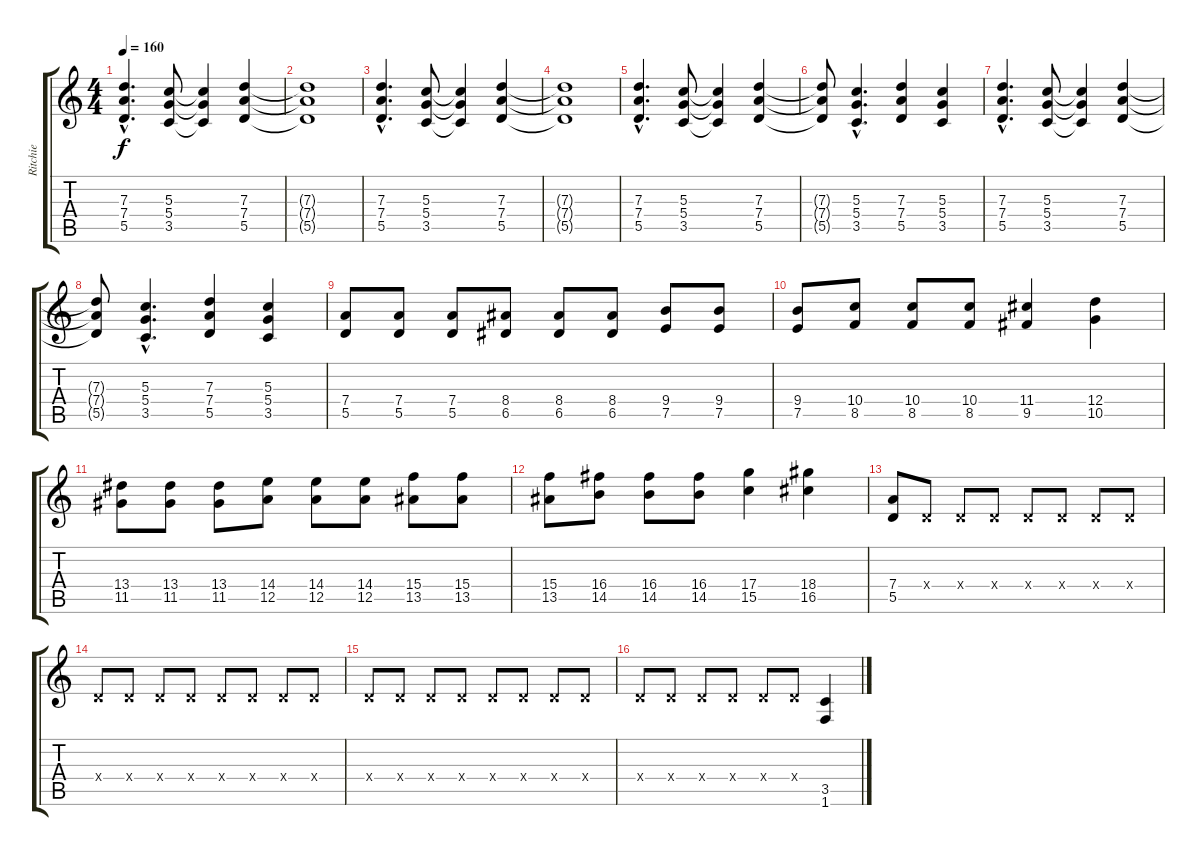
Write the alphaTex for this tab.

\track ("Ritchie" "Ritchie") {instrument overdrivenguitar}
\staff {score tabs}
\tuning (E4 B3 G3 D3 A2 E2) {hide}
\ts (4 4)
\tempo 160
\clef g2
\ks c
(7.3{hac} 7.4{hac} 5.5{hac}).4{d dy f} (5.3 5.4 3.5).8 (5.3{t} 5.4{t} 3.5{t}).4 (7.3 7.4 5.5).4 |
(7.3{t} 7.4{t} 5.5{t}).1 |
(7.3{hac} 7.4{hac} 5.5{hac}).4{d} (5.3 5.4 3.5).8 (5.3{t} 5.4{t} 3.5{t}).4 (7.3 7.4 5.5).4 |
(7.3{t} 7.4{t} 5.5{t}).1 |
(7.3{hac} 7.4{hac} 5.5{hac}).4{d} (5.3 5.4 3.5).8 (5.3{t} 5.4{t} 3.5{t}).4 (7.3 7.4 5.5).4 |
(7.3{t} 7.4{t} 5.5{t}).8 (5.3{hac} 5.4{hac} 3.5{hac}).4{d} (7.3 7.4 5.5).4 (5.3 5.4 3.5).4 |
(7.3{hac} 7.4{hac} 5.5{hac}).4{d} (5.3 5.4 3.5).8 (5.3{t} 5.4{t} 3.5{t}).4 (7.3 7.4 5.5).4 |
(7.3{t} 7.4{t} 5.5{t}).8 (5.3{hac} 5.4{hac} 3.5{hac}).4{d} (7.3 7.4 5.5).4 (5.3 5.4 3.5).4 |
(7.4 5.5).8 (7.4 5.5).8 (7.4 5.5).8 (8.4 6.5).8 (8.4 6.5).8 (8.4 6.5).8 (9.4 7.5).8 (9.4 7.5).8 |
(9.4 7.5).8 (10.4 8.5).8 (10.4 8.5).8 (10.4 8.5).8 (11.4 9.5).4 (12.4 10.5).4 |
(13.4 11.5).8 (13.4 11.5).8 (13.4 11.5).8 (14.4 12.5).8 (14.4 12.5).8 (14.4 12.5).8 (15.4 13.5).8 (15.4 13.5).8 |
(15.4 13.5).8 (16.4 14.5).8 (16.4 14.5).8 (16.4 14.5).8 (17.4 15.5).4 (18.4 16.5).4 |
(7.4 5.5).8 0.4{x}.8 0.4{x}.8 0.4{x}.8 0.4{x}.8 0.4{x}.8 0.4{x}.8 0.4{x}.8 |
0.4{x}.8 0.4{x}.8 0.4{x}.8 0.4{x}.8 0.4{x}.8 0.4{x}.8 0.4{x}.8 0.4{x}.8 |
0.4{x}.8 0.4{x}.8 0.4{x}.8 0.4{x}.8 0.4{x}.8 0.4{x}.8 0.4{x}.8 0.4{x}.8 |
0.4{x}.8 0.4{x}.8 0.4{x}.8 0.4{x}.8 0.4{x}.8 0.4{x}.8 (3.5 1.6).4
